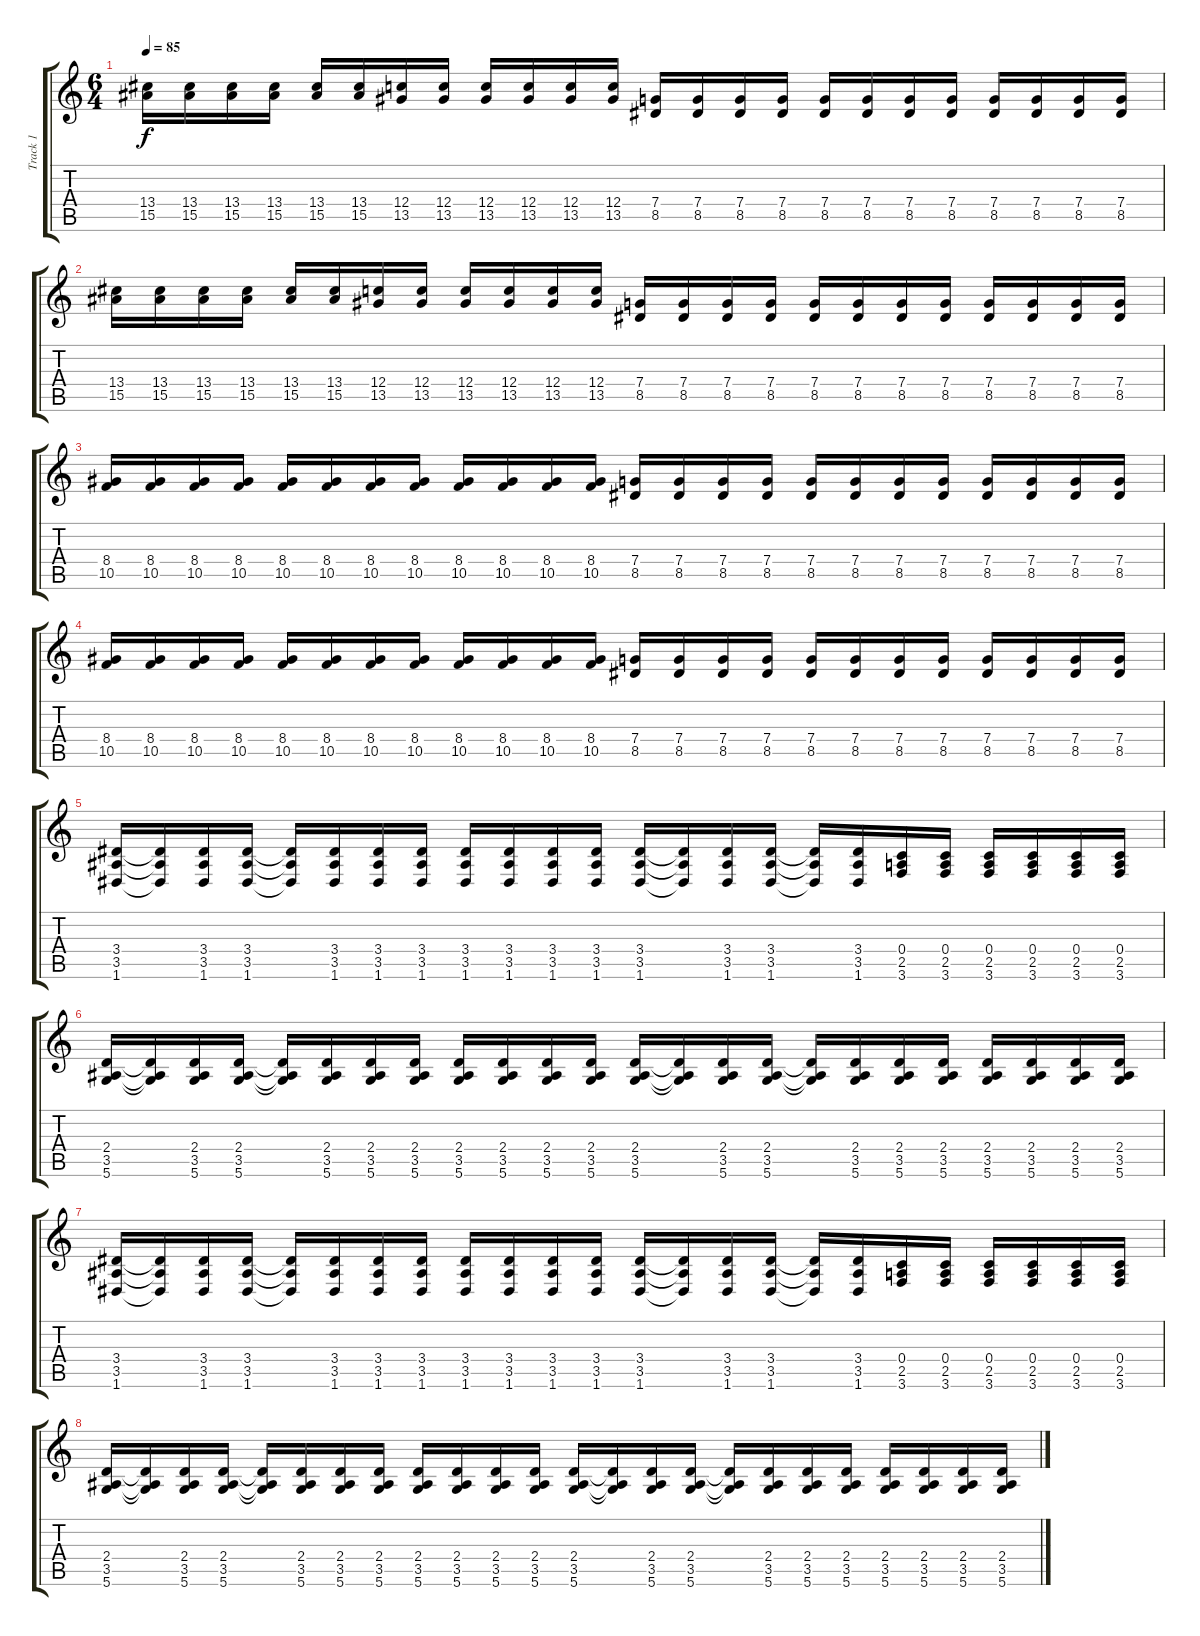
\track ("Track 1" "Track 1") {instrument distortionguitar}
\staff {score tabs}
\tuning (D4 A3 F3 C3 G2 D2) {hide}
\ts (6 4)
\tempo 85
\clef g2
\ks c
(13.4 15.5).16{dy f} (13.4 15.5).16 (13.4 15.5).16 (13.4 15.5).16 (13.4 15.5).16 (13.4 15.5).16 (12.4 13.5).16 (12.4 13.5).16 (12.4 13.5).16 (12.4 13.5).16 (12.4 13.5).16 (12.4 13.5).16 (7.4 8.5).16 (7.4 8.5).16 (7.4 8.5).16 (7.4 8.5).16 (7.4 8.5).16 (7.4 8.5).16 (7.4 8.5).16 (7.4 8.5).16 (7.4 8.5).16 (7.4 8.5).16 (7.4 8.5).16 (7.4 8.5).16 |
(13.4 15.5).16 (13.4 15.5).16 (13.4 15.5).16 (13.4 15.5).16 (13.4 15.5).16 (13.4 15.5).16 (12.4 13.5).16 (12.4 13.5).16 (12.4 13.5).16 (12.4 13.5).16 (12.4 13.5).16 (12.4 13.5).16 (7.4 8.5).16 (7.4 8.5).16 (7.4 8.5).16 (7.4 8.5).16 (7.4 8.5).16 (7.4 8.5).16 (7.4 8.5).16 (7.4 8.5).16 (7.4 8.5).16 (7.4 8.5).16 (7.4 8.5).16 (7.4 8.5).16 |
(8.4 10.5).16 (8.4 10.5).16 (8.4 10.5).16 (8.4 10.5).16 (8.4 10.5).16 (8.4 10.5).16 (8.4 10.5).16 (8.4 10.5).16 (8.4 10.5).16 (8.4 10.5).16 (8.4 10.5).16 (8.4 10.5).16 (7.4 8.5).16 (7.4 8.5).16 (7.4 8.5).16 (7.4 8.5).16 (7.4 8.5).16 (7.4 8.5).16 (7.4 8.5).16 (7.4 8.5).16 (7.4 8.5).16 (7.4 8.5).16 (7.4 8.5).16 (7.4 8.5).16 |
(8.4 10.5).16 (8.4 10.5).16 (8.4 10.5).16 (8.4 10.5).16 (8.4 10.5).16 (8.4 10.5).16 (8.4 10.5).16 (8.4 10.5).16 (8.4 10.5).16 (8.4 10.5).16 (8.4 10.5).16 (8.4 10.5).16 (7.4 8.5).16 (7.4 8.5).16 (7.4 8.5).16 (7.4 8.5).16 (7.4 8.5).16 (7.4 8.5).16 (7.4 8.5).16 (7.4 8.5).16 (7.4 8.5).16 (7.4 8.5).16 (7.4 8.5).16 (7.4 8.5).16 |
(3.4 3.5 1.6).16 (3.4{t} 3.5{t} 1.6{t}).16 (3.4 3.5 1.6).16 (3.4 3.5 1.6).16 (3.4{t} 3.5{t} 1.6{t}).16 (3.4 3.5 1.6).16 (3.4 3.5 1.6).16 (3.4 3.5 1.6).16 (3.4 3.5 1.6).16 (3.4 3.5 1.6).16 (3.4 3.5 1.6).16 (3.4 3.5 1.6).16 (3.4 3.5 1.6).16 (3.4{t} 3.5{t} 1.6{t}).16 (3.4 3.5 1.6).16 (3.4 3.5 1.6).16 (3.4{t} 3.5{t} 1.6{t}).16 (3.4 3.5 1.6).16 (0.4 2.5 3.6).16 (0.4 2.5 3.6).16 (0.4 2.5 3.6).16 (0.4 2.5 3.6).16 (0.4 2.5 3.6).16 (0.4 2.5 3.6).16 |
(2.4 3.5 5.6).16 (2.4{t} 3.5{t} 5.6{t}).16 (2.4 3.5 5.6).16 (2.4 3.5 5.6).16 (2.4{t} 3.5{t} 5.6{t}).16 (2.4 3.5 5.6).16 (2.4 3.5 5.6).16 (2.4 3.5 5.6).16 (2.4 3.5 5.6).16 (2.4 3.5 5.6).16 (2.4 3.5 5.6).16 (2.4 3.5 5.6).16 (2.4 3.5 5.6).16 (2.4{t} 3.5{t} 5.6{t}).16 (2.4 3.5 5.6).16 (2.4 3.5 5.6).16 (2.4{t} 3.5{t} 5.6{t}).16 (2.4 3.5 5.6).16 (2.4 3.5 5.6).16 (2.4 3.5 5.6).16 (2.4 3.5 5.6).16 (2.4 3.5 5.6).16 (2.4 3.5 5.6).16 (2.4 3.5 5.6).16 |
(3.4 3.5 1.6).16 (3.4{t} 3.5{t} 1.6{t}).16 (3.4 3.5 1.6).16 (3.4 3.5 1.6).16 (3.4{t} 3.5{t} 1.6{t}).16 (3.4 3.5 1.6).16 (3.4 3.5 1.6).16 (3.4 3.5 1.6).16 (3.4 3.5 1.6).16 (3.4 3.5 1.6).16 (3.4 3.5 1.6).16 (3.4 3.5 1.6).16 (3.4 3.5 1.6).16 (3.4{t} 3.5{t} 1.6{t}).16 (3.4 3.5 1.6).16 (3.4 3.5 1.6).16 (3.4{t} 3.5{t} 1.6{t}).16 (3.4 3.5 1.6).16 (0.4 2.5 3.6).16 (0.4 2.5 3.6).16 (0.4 2.5 3.6).16 (0.4 2.5 3.6).16 (0.4 2.5 3.6).16 (0.4 2.5 3.6).16 |
(2.4 3.5 5.6).16 (2.4{t} 3.5{t} 5.6{t}).16 (2.4 3.5 5.6).16 (2.4 3.5 5.6).16 (2.4{t} 3.5{t} 5.6{t}).16 (2.4 3.5 5.6).16 (2.4 3.5 5.6).16 (2.4 3.5 5.6).16 (2.4 3.5 5.6).16 (2.4 3.5 5.6).16 (2.4 3.5 5.6).16 (2.4 3.5 5.6).16 (2.4 3.5 5.6).16 (2.4{t} 3.5{t} 5.6{t}).16 (2.4 3.5 5.6).16 (2.4 3.5 5.6).16 (2.4{t} 3.5{t} 5.6{t}).16 (2.4 3.5 5.6).16 (2.4 3.5 5.6).16 (2.4 3.5 5.6).16 (2.4 3.5 5.6).16 (2.4 3.5 5.6).16 (2.4 3.5 5.6).16 (2.4 3.5 5.6).16
